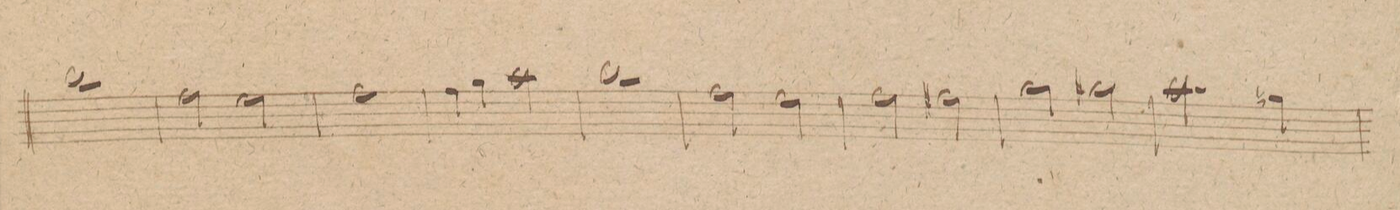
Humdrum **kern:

**kern	**dynam
*I"Oboi 1mo	*
*clefG2	*
*k[]	*
*met(c)	*
*M2/2	*
1bb	.
=41	=41
2ff\	.
2ee\	.
=42	=42
1ff	.
=43	=43
4ff\	.
4gg\	.
2aa\	.
=44	=44
1bb	.
=45	=45
2ff\	.
2ee\	.
=46	=46
2ff\	.
2ff#X\	.
=47	=47
2gg\	.
2gg#X\	.
=48	=48
2.aa\	.
4ggn\	.
=49	=49
*-	*-
